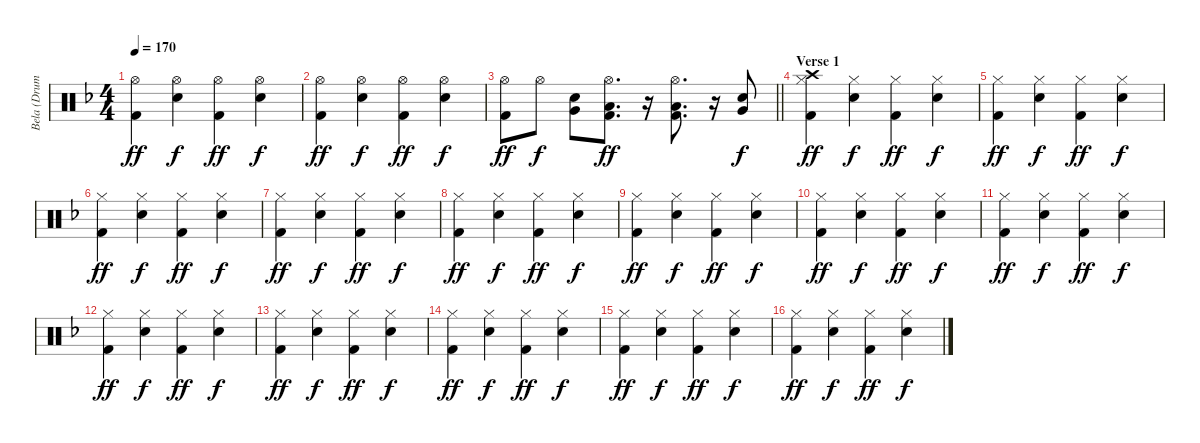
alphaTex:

\track ("Bela (Drums)" "Bela (Drum") {instrument percussion}
\staff {score}
\articulation defaults
\ts (4 4)
\tempo 170
\clef neutral
\ks f
("Hi-Hat (open)" "Kick (hit) 2").4{dy ff} ("Hi-Hat (open)" "Electric Snare (hit)").4{dy f} ("Hi-Hat (open)" "Kick (hit) 2").4{dy ff} ("Hi-Hat (open)" "Electric Snare (hit)").4{dy f} |
("Hi-Hat (open)" "Kick (hit) 2").4{dy ff} ("Hi-Hat (open)" "Electric Snare (hit)").4{dy f} ("Hi-Hat (open)" "Kick (hit) 2").4{dy ff} ("Hi-Hat (open)" "Electric Snare (hit)").4{dy f} |
\barLineRight lightlight
("Hi-Hat (open)" "Kick (hit) 2").8{dy ff} "Hi-Hat (open)".8{dy f} ("Very Low Tom (hit)" "Electric Snare (hit)").8 ("Hi-Hat (open)" "Low Floor Tom (hit)" "Kick (hit) 2").8{d dy ff} r.16 ("Hi-Hat (open)" "Low Floor Tom (hit)" "Kick (hit) 2").8{d} r.16 ("Very Low Tom (hit)" "Electric Snare (hit)").8{dy f} |
\section ("" "Verse 1")
("Hi-Hat (closed)" "Crash high (hit)" "Kick (hit) 2").4{dy ff} ("Hi-Hat (closed)" "Electric Snare (hit)").4{dy f} ("Hi-Hat (closed)" "Kick (hit) 2").4{dy ff} ("Hi-Hat (closed)" "Electric Snare (hit)").4{dy f} |
("Hi-Hat (closed)" "Kick (hit) 2").4{dy ff} ("Hi-Hat (closed)" "Electric Snare (hit)").4{dy f} ("Hi-Hat (closed)" "Kick (hit) 2").4{dy ff} ("Hi-Hat (closed)" "Electric Snare (hit)").4{dy f} |
("Hi-Hat (closed)" "Kick (hit) 2").4{dy ff} ("Hi-Hat (closed)" "Electric Snare (hit)").4{dy f} ("Hi-Hat (closed)" "Kick (hit) 2").4{dy ff} ("Hi-Hat (closed)" "Electric Snare (hit)").4{dy f} |
("Hi-Hat (closed)" "Kick (hit) 2").4{dy ff} ("Hi-Hat (closed)" "Electric Snare (hit)").4{dy f} ("Hi-Hat (closed)" "Kick (hit) 2").4{dy ff} ("Hi-Hat (closed)" "Electric Snare (hit)").4{dy f} |
("Hi-Hat (closed)" "Kick (hit) 2").4{dy ff} ("Hi-Hat (closed)" "Electric Snare (hit)").4{dy f} ("Hi-Hat (closed)" "Kick (hit) 2").4{dy ff} ("Hi-Hat (closed)" "Electric Snare (hit)").4{dy f} |
("Hi-Hat (closed)" "Kick (hit) 2").4{dy ff} ("Hi-Hat (closed)" "Electric Snare (hit)").4{dy f} ("Hi-Hat (closed)" "Kick (hit) 2").4{dy ff} ("Hi-Hat (closed)" "Electric Snare (hit)").4{dy f} |
("Hi-Hat (closed)" "Kick (hit) 2").4{dy ff} ("Hi-Hat (closed)" "Electric Snare (hit)").4{dy f} ("Hi-Hat (closed)" "Kick (hit) 2").4{dy ff} ("Hi-Hat (closed)" "Electric Snare (hit)").4{dy f} |
("Hi-Hat (closed)" "Kick (hit) 2").4{dy ff} ("Hi-Hat (closed)" "Electric Snare (hit)").4{dy f} ("Hi-Hat (closed)" "Kick (hit) 2").4{dy ff} ("Hi-Hat (closed)" "Electric Snare (hit)").4{dy f} |
("Hi-Hat (closed)" "Kick (hit) 2").4{dy ff} ("Hi-Hat (closed)" "Electric Snare (hit)").4{dy f} ("Hi-Hat (closed)" "Kick (hit) 2").4{dy ff} ("Hi-Hat (closed)" "Electric Snare (hit)").4{dy f} |
("Hi-Hat (closed)" "Kick (hit) 2").4{dy ff} ("Hi-Hat (closed)" "Electric Snare (hit)").4{dy f} ("Hi-Hat (closed)" "Kick (hit) 2").4{dy ff} ("Hi-Hat (closed)" "Electric Snare (hit)").4{dy f} |
("Hi-Hat (closed)" "Kick (hit) 2").4{dy ff} ("Hi-Hat (closed)" "Electric Snare (hit)").4{dy f} ("Hi-Hat (closed)" "Kick (hit) 2").4{dy ff} ("Hi-Hat (closed)" "Electric Snare (hit)").4{dy f} |
("Hi-Hat (closed)" "Kick (hit) 2").4{dy ff} ("Hi-Hat (closed)" "Electric Snare (hit)").4{dy f} ("Hi-Hat (closed)" "Kick (hit) 2").4{dy ff} ("Hi-Hat (closed)" "Electric Snare (hit)").4{dy f} |
("Hi-Hat (closed)" "Kick (hit) 2").4{dy ff} ("Hi-Hat (closed)" "Electric Snare (hit)").4{dy f} ("Hi-Hat (closed)" "Kick (hit) 2").4{dy ff} ("Hi-Hat (closed)" "Electric Snare (hit)").4{dy f}
